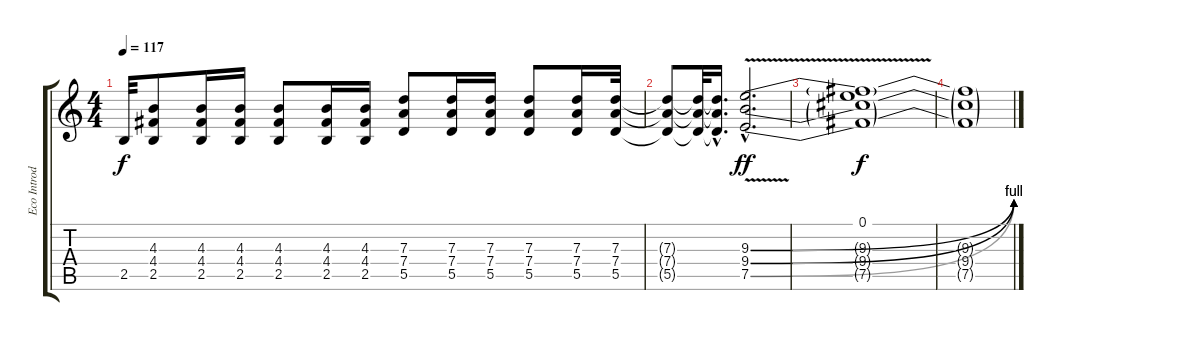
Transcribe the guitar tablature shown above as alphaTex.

\track ("Eco Introducción - Guitarra 2" "Eco Introd") {instrument acousticguitarsteel}
\staff {score tabs}
\tuning (E4 B3 G3 D3 A2 E2) {hide}
\ts (4 4)
\tempo 117
\clef g2
\ks c
2.5{t}.32{dy f} (4.3 4.4 2.5).8 (4.3 4.4 2.5).16 (4.3 4.4 2.5).16 (4.3 4.4 2.5).8 (4.3 4.4 2.5).16 (4.3 4.4 2.5).16 (7.3 7.4 5.5).8 (7.3 7.4 5.5).16 (7.3 7.4 5.5).16 (7.3 7.4 5.5).8 (7.3 7.4 5.5).16 (7.3 7.4 5.5).32 |
(7.3{t} 7.4{t} 5.5{t}).8 (7.3{t} 7.4{t} 5.5{t}).32 (7.3{hac t} 7.4{hac t} 5.5{hac t}).16{d} (9.3{be (bend 0 0 60 4) v hac} 9.4{be (bend 0 0 60 4) hac} 7.5{be (bend 0 0 60 4) hac}).2{d dy ff} |
(0.1 9.3{t} 9.4{t} 7.5{t}).1{dy f} |
(9.3{t} 9.4{t} 7.5{t}).1
